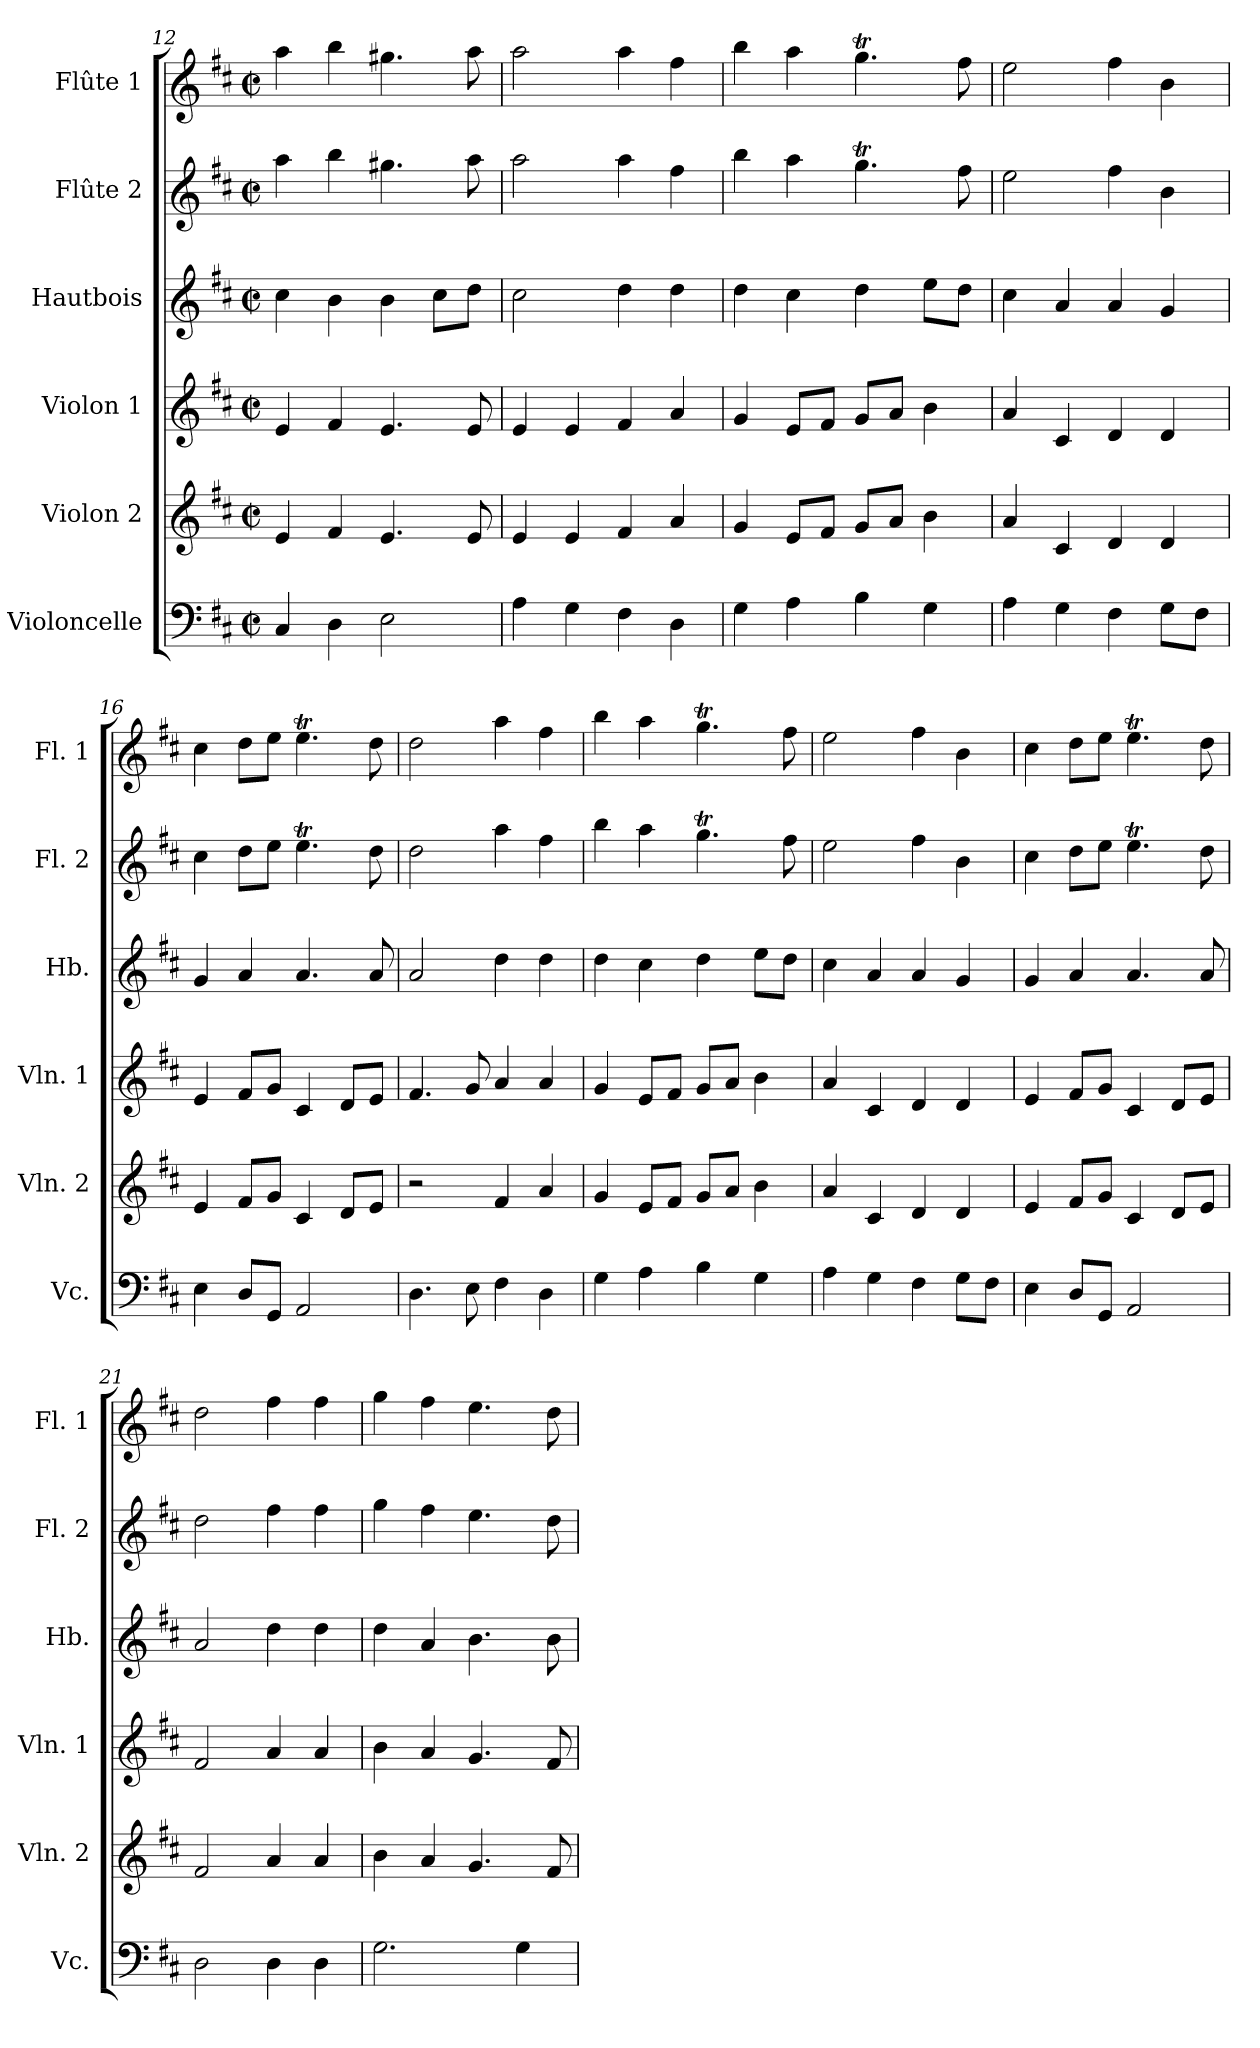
**kern	**kern	**kern	**kern	**kern	**kern
*part6	*part5	*part4	*part3	*part2	*part1
*staff6	*staff5	*staff4	*staff3	*staff2	*staff1
*I"Violoncelle	*I"Violon 2	*I"Violon 1	*I"Hautbois	*I"Flûte 2	*I"Flûte 1
*I'Vc.	*I'Vln. 2	*I'Vln. 1	*I'Hb.	*I'Fl. 2	*I'Fl. 1
*clefF4	*clefG2	*clefG2	*clefG2	*clefG2	*clefG2
*k[f#c#]	*k[f#c#]	*k[f#c#]	*k[f#c#]	*k[f#c#]	*k[f#c#]
*D:	*D:	*D:	*D:	*D:	*D:
*M2/2	*M2/2	*M2/2	*M2/2	*M2/2	*M2/2
*met(c|)	*met(c|)	*met(c|)	*met(c|)	*met(c|)	*met(c|)
=12	=12	=12	=12	=12	=12
4C#/	4e/	4e/	4cc#\	4aa\	4aa\
4D\	4f#/	4f#/	4b\	4bb\	4bb\
2E\	4.e/	4.e/	4b\	4.gg#X\	4.gg#X\
.	.	.	8cc#\L	.	.
.	8e/	8e/	8dd\J	8aa\	8aa\
!!LO:PB:g=z
=13	=13	=13	=13	=13	=13
4A\	4e/	4e/	2cc#\	2aa\	2aa\
4G\	4e/	4e/	.	.	.
4F#\	4f#/	4f#/	4dd\	4aa\	4aa\
4D\	4a/	4a/	4dd\	4ff#\	4ff#\
=14	=14	=14	=14	=14	=14
4G\	4g/	4g/	4dd\	4bb\	4bb\
4A\	8e/L	8e/L	4cc#\	4aa\	4aa\
.	8f#/J	8f#/J	.	.	.
4B\	8g/L	8g/L	4dd\	4.ggT\	4.ggT\
.	8a/J	8a/J	.	.	.
4G\	4b\	4b\	8ee\L	.	.
.	.	.	8dd\J	8ff#\	8ff#\
=15	=15	=15	=15	=15	=15
4A\	4a/	4a/	4cc#\	2ee\	2ee\
4G\	4c#/	4c#/	4a/	.	.
4F#\	4d/	4d/	4a/	4ff#\	4ff#\
8G\L	4d/	4d/	4g/	4b\	4b\
8F#\J	.	.	.	.	.
=16	=16	=16	=16	=16	=16
4E\	4e/	4e/	4g/	4cc#\	4cc#\
8D/L	8f#/L	8f#/L	4a/	8dd\L	8dd\L
8GG/J	8g/J	8g/J	.	8ee\J	8ee\J
2AA/	4c#/	4c#/	4.a/	4.eeT\	4.eeT\
.	8d/L	8d/L	.	.	.
.	8e/J	8e/J	8a/	8dd\	8dd\
!!LO:PB:g=z
=17	=17	=17	=17	=17	=17
4.D\	2r	4.f#/	2a/	2dd\	2dd\
8E\	.	8g/	.	.	.
4F#\	4f#/	4a/	4dd\	4aa\	4aa\
4D\	4a/	4a/	4dd\	4ff#\	4ff#\
=18	=18	=18	=18	=18	=18
4G\	4g/	4g/	4dd\	4bb\	4bb\
4A\	8e/L	8e/L	4cc#\	4aa\	4aa\
.	8f#/J	8f#/J	.	.	.
4B\	8g/L	8g/L	4dd\	4.ggT\	4.ggT\
.	8a/J	8a/J	.	.	.
4G\	4b\	4b\	8ee\L	.	.
.	.	.	8dd\J	8ff#\	8ff#\
=19	=19	=19	=19	=19	=19
4A\	4a/	4a/	4cc#\	2ee\	2ee\
4G\	4c#/	4c#/	4a/	.	.
4F#\	4d/	4d/	4a/	4ff#\	4ff#\
8G\L	4d/	4d/	4g/	4b\	4b\
8F#\J	.	.	.	.	.
=20	=20	=20	=20	=20	=20
4E\	4e/	4e/	4g/	4cc#\	4cc#\
8D/L	8f#/L	8f#/L	4a/	8dd\L	8dd\L
8GG/J	8g/J	8g/J	.	8ee\J	8ee\J
2AA/	4c#/	4c#/	4.a/	4.eeT\	4.eeT\
.	8d/L	8d/L	.	.	.
.	8e/J	8e/J	8a/	8dd\	8dd\
!!LO:PB:g=z
=21	=21	=21	=21	=21	=21
2D\	2f#/	2f#/	2a/	2dd\	2dd\
4D\	4a/	4a/	4dd\	4ff#\	4ff#\
4D\	4a/	4a/	4dd\	4ff#\	4ff#\
=22	=22	=22	=22	=22	=22
2.G\	4b\	4b\	4dd\	4gg\	4gg\
.	4a/	4a/	4a/	4ff#\	4ff#\
.	4.g/	4.g/	4.b\	4.ee\	4.ee\
4G\	.	.	.	.	.
.	8f#/	8f#/	8b\	8dd\	8dd\
=	=	=	=	=	=
*-	*-	*-	*-	*-	*-
